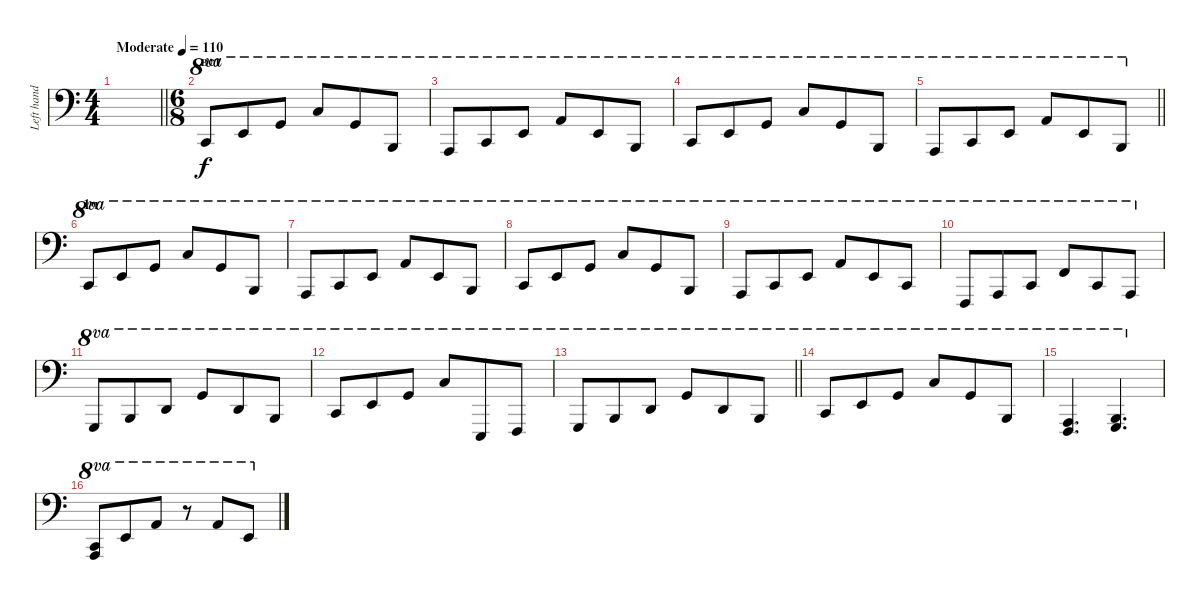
\track ("Left hand" "Left hand") {instrument brightacousticpiano}
\staff {score}
\tuning (G2 D2 A1 E1) {hide}
\ts (4 4)
\tempo (110 "Moderate")
\clef f4
\barLineRight lightlight
\ks c
|
\ts (6 8)
\section ("" "вст")
10.2.8{ot 8va} 9.1.8{ot 8va} 12.1.8{ot 8va} 17.1.8{ot 8va} 17.2.8{ot 8va} 14.3.8{ot 8va} |
12.3.8{ot 8va} 10.2.8{ot 8va} 9.1.8{ot 8va} 14.1.8{ot 8va} 14.2.8{ot 8va} 14.3.8{ot 8va} |
15.3.8{ot 8va} 14.2.8{ot 8va} 12.1.8{ot 8va} 17.1.8{ot 8va} 17.2.8{ot 8va} 14.3.8{ot 8va} |
\barLineRight lightlight
12.3.8{ot 8va} 10.2.8{ot 8va} 9.1.8{ot 8va} 14.1.8{ot 8va} 14.2.8{ot 8va} 4.1.8{ot 8va} |
\section ("" "1ч")
10.2.8{ot 8va} 9.1.8{ot 8va} 12.1.8{ot 8va} 17.1.8{ot 8va} 17.2.8{ot 8va} 14.3.8{ot 8va} |
12.3.8{ot 8va} 10.2.8{ot 8va} 9.1.8{ot 8va} 14.1.8{ot 8va} 14.2.8{ot 8va} 14.3.8{ot 8va} |
15.3.8{ot 8va} 14.2.8{ot 8va} 12.1.8{ot 8va} 17.1.8{ot 8va} 17.2.8{ot 8va} 14.3.8{ot 8va} |
12.3.8{ot 8va} 10.2.8{ot 8va} 9.1.8{ot 8va} 14.1.8{ot 8va} 14.2.8{ot 8va} 5.1.8{ot 8va} |
13.4.8{ot 8va} 12.3.8{ot 8va} 10.2.8{ot 8va} 10.1.8{ot 8va} 10.2.8{ot 8va} 7.2.8{ot 8va} |
0.1.8{ot 8va} 4.1.8{ot 8va} 7.1.8{ot 8va} 12.1.8{ot 8va} 12.2.8{ot 8va} 9.2.8{ot 8va} |
10.2.8{ot 8va} 9.1.8{ot 8va} 12.1.8{ot 8va} 17.1.8{ot 8va} 12.4.8{ot 8va} 13.4.8{ot 8va} |
\barLineRight lightlight
10.3.8{ot 8va} 9.2.8{ot 8va} 7.1.8{ot 8va} 12.1.8{ot 8va} 12.2.8{ot 8va} 9.2.8{ot 8va} |
10.2.8{ot 8va} 9.1.8{ot 8va} 12.1.8{ot 8va} 17.1.8{ot 8va} 17.2.8{ot 8va} 14.3.8{ot 8va} |
(12.3 13.4).4{d ot 8va} (14.3 15.4).4{d ot 8va} |
(10.2 12.3).8{ot 8va} 9.1.8{ot 8va} 14.1.8{ot 8va} r.8{ot 8va} 14.1.8{ot 8va} 14.2.8{ot 8va}
